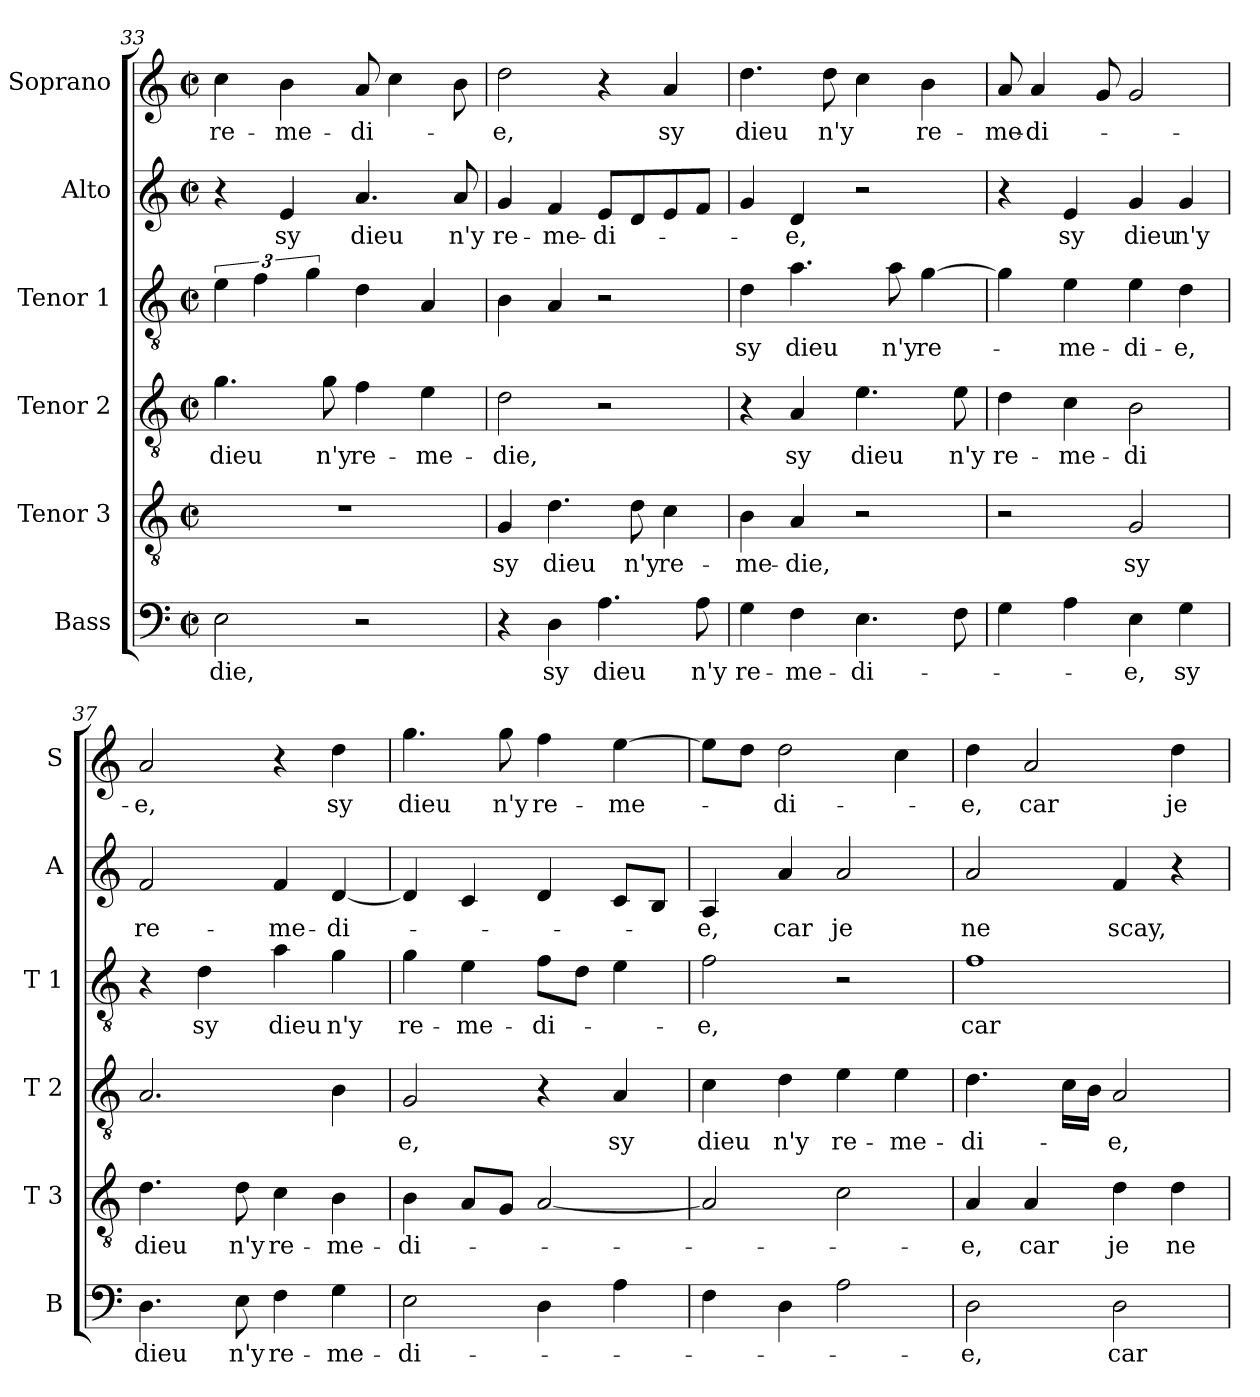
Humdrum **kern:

**kern	**text	**kern	**text	**kern	**text	**kern	**text	**kern	**text	**kern	**text
*part6	*part6	*part5	*part5	*part4	*part4	*part3	*part3	*part2	*part2	*part1	*part1
*staff6	*staff6	*staff5	*staff5	*staff4	*staff4	*staff3	*staff3	*staff2	*staff2	*staff1	*staff1
*I"Bass	*	*I"Tenor 3	*	*I"Tenor 2	*	*I"Tenor 1	*	*I"Alto	*	*I"Soprano	*
*I'B	*	*I'T 3	*	*I'T 2	*	*I'T 1	*	*I'A	*	*I'S	*
!!LO:LB:g=z
*clefF4	*	*clefGv2	*	*clefGv2	*	*clefGv2	*	*clefG2	*	*clefG2	*
*k[]	*	*k[]	*	*k[]	*	*k[]	*	*k[]	*	*k[]	*
*C:	*	*C:	*	*C:	*	*C:	*	*C:	*	*C:	*
*M2/2	*	*M2/2	*	*M2/2	*	*M2/2	*	*M2/2	*	*M2/2	*
*met(c|)	*	*met(c|)	*	*met(c|)	*	*met(c|)	*	*met(c|)	*	*met(c|)	*
=33	=33	=33	=33	=33	=33	=33	=33	=33	=33	=33	=33
2E\	-die,	1r	.	4.g\	dieu	6e\	.	4r	.	4cc\	re-
.	.	.	.	.	.	6f\	.	.	.	.	.
.	.	.	.	.	.	.	.	4e/	sy	4b\	-me-
.	.	.	.	.	.	6g\	.	.	.	.	.
.	.	.	.	8g\	n'y	.	.	.	.	.	.
2r	.	.	.	4f\	re-	4d\	.	4.a/	dieu	8a/	-di-
.	.	.	.	.	.	.	.	.	.	4cc\	.
.	.	.	.	4e\	-me-	4A/	.	.	.	.	.
.	.	.	.	.	.	.	.	8a/	n'y	8b\	.
=34	=34	=34	=34	=34	=34	=34	=34	=34	=34	=34	=34
4r	.	4G/	sy	2d\	-die,	4B\	.	4g/	re-	2dd\	-e,
4D\	sy	4.d\	dieu	.	.	4A/	.	4f/	-me-	.	.
4.A\	dieu	.	.	2r	.	2r	.	8e/L	-di-	4r	.
.	.	8d\	n'y	.	.	.	.	8d/	.	.	.
.	.	4c\	re-	.	.	.	.	8e/	.	4a/	sy
8A\	n'y	.	.	.	.	.	.	8f/J	.	.	.
=35	=35	=35	=35	=35	=35	=35	=35	=35	=35	=35	=35
4G\	re-	4B\	-me-	4r	.	4d\	sy	4g/	.	4.dd\	dieu
4F\	-me-	4A/	-die,	4A/	sy	4.a\	dieu	4d/	-e,	.	.
.	.	.	.	.	.	.	.	.	.	8dd\	n'y
4.E\	-di-	2r	.	4.e\	dieu	.	.	2r	.	4cc\	.
.	.	.	.	.	.	8a\	n'y	.	.	.	.
.	.	.	.	.	.	[4g\	re-	.	.	4b\	re-
8F\	.	.	.	8e\	n'y	.	.	.	.	.	.
=36	=36	=36	=36	=36	=36	=36	=36	=36	=36	=36	=36
4G\	.	2r	.	4d\	re-	4g\]	.	4r	.	8a/	-me-
.	.	.	.	.	.	.	.	.	.	4a/	-di-
4A\	.	.	.	4c\	-me-	4e\	-me-	4e/	sy	.	.
.	.	.	.	.	.	.	.	.	.	8g/	.
4E\	-e,	2G/	sy	2B\	-di	4e\	-di-	4g/	dieu	2g/	.
4G\	sy	.	.	.	.	4d\	-e,	4g/	n'y	.	.
=37	=37	=37	=37	=37	=37	=37	=37	=37	=37	=37	=37
4.D\	dieu	4.d\	dieu	2.A/	.	4r	.	2f/	re-	2a/	-e,
.	.	.	.	.	.	4d\	sy	.	.	.	.
8E\	n'y	8d\	n'y	.	.	.	.	.	.	.	.
4F\	re-	4c\	re-	.	.	4a\	dieu	4f/	-me-	4r	.
4G\	-me-	4B\	-me-	4B\	.	4g\	n'y	[4d/	-di-	4dd\	sy
!!LO:PB:g=z
=38	=38	=38	=38	=38	=38	=38	=38	=38	=38	=38	=38
2E\	-di-	4B\	-di-	2G/	e,	4g\	re-	4d/]	.	4.gg\	dieu
.	.	8A/L	.	.	.	4e\	-me-	4c/	.	.	.
.	.	8G/J	.	.	.	.	.	.	.	8gg\	n'y
4D\	.	[2A/	.	4r	.	8f\L	-di-	4d/	.	4ff\	re-
.	.	.	.	.	.	8d\J	.	.	.	.	.
4A\	.	.	.	4A/	sy	4e\	.	8c/L	.	[4ee\	-me-
.	.	.	.	.	.	.	.	8B/J	.	.	.
=39	=39	=39	=39	=39	=39	=39	=39	=39	=39	=39	=39
4F\	.	2A/]	.	4c\	dieu	2f\	-e,	4A/	-e,	8ee\L]	.
.	.	.	.	.	.	.	.	.	.	8dd\J	.
4D\	.	.	.	4d\	n'y	.	.	4a/	car	2dd\	-di-
2A\	.	2c\	.	4e\	re-	2r	.	2a/	je	.	.
.	.	.	.	4e\	-me-	.	.	.	.	4cc\	.
=40	=40	=40	=40	=40	=40	=40	=40	=40	=40	=40	=40
2D\	-e,	4A/	-e,	4.d\	-di-	1f	car	2a/	ne	4dd\	-e,
.	.	4A/	car	.	.	.	.	.	.	2a/	car
.	.	.	.	16c\LL	.	.	.	.	.	.	.
.	.	.	.	16B\JJ	.	.	.	.	.	.	.
2D\	car	4d\	je	2A/	-e,	.	.	4f/	scay,	.	.
.	.	4d\	ne	.	.	.	.	4r	.	4dd\	je
=	=	=	=	=	=	=	=	=	=	=	=
*-	*-	*-	*-	*-	*-	*-	*-	*-	*-	*-	*-
